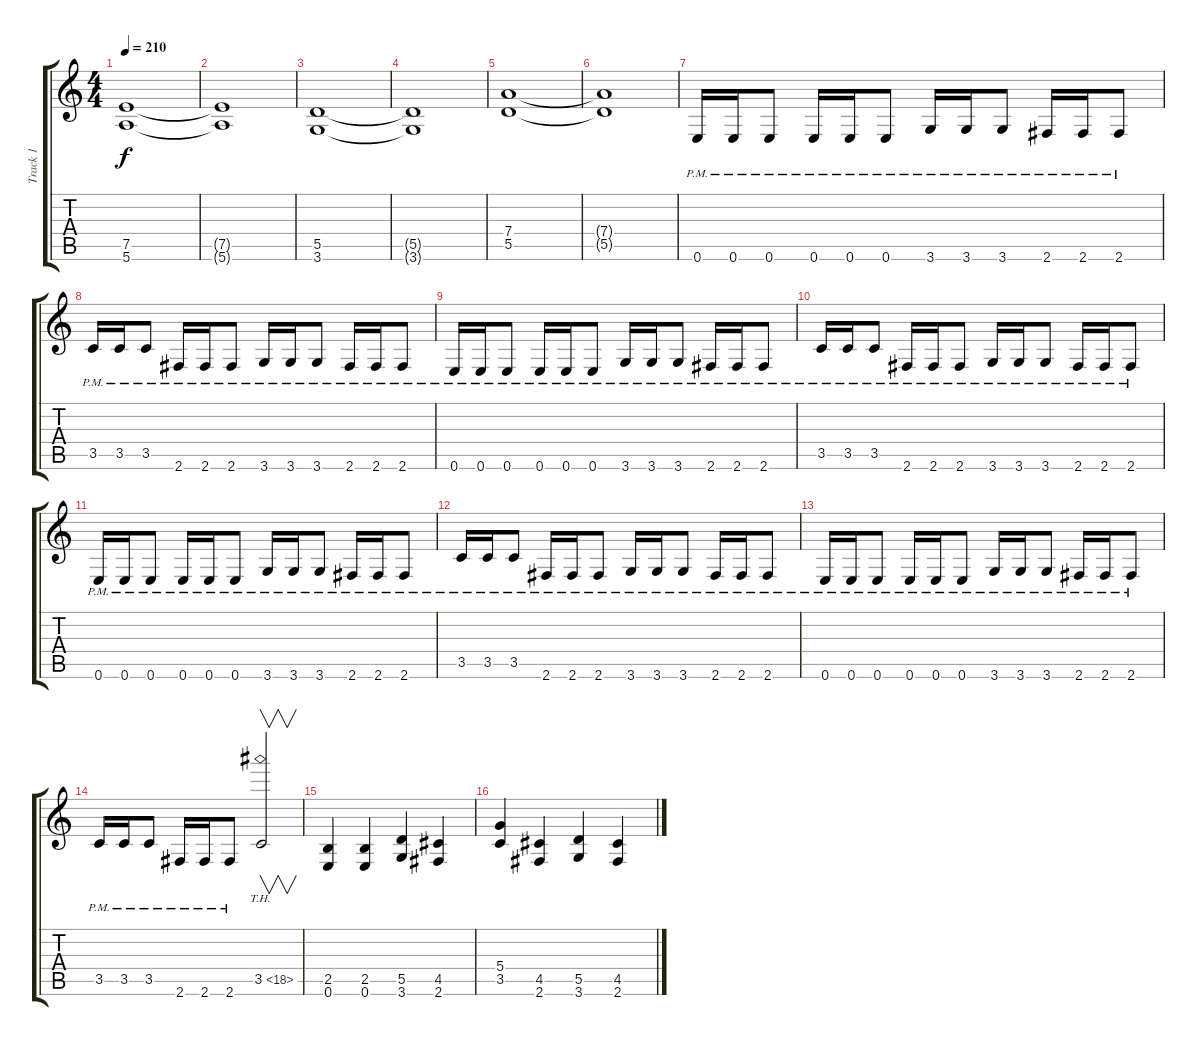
\track ("Track 1" "Track 1") {instrument overdrivenguitar}
\staff {score tabs}
\tuning (E4 B3 G3 D3 A2 E2) {hide}
\ts (4 4)
\tempo 210
\clef g2
\ks c
(7.5 5.6).1{dy f} |
(7.5{t} 5.6{t}).1 |
(5.5 3.6).1 |
(5.5{t} 3.6{t}).1 |
(7.4 5.5).1 |
(7.4{t} 5.5{t}).1 |
0.6{pm}.16 0.6{pm}.16 0.6{pm}.8 0.6{pm}.16 0.6{pm}.16 0.6{pm}.8 3.6{pm}.16 3.6{pm}.16 3.6{pm}.8 2.6{pm}.16 2.6{pm}.16 2.6{pm}.8 |
3.5{pm}.16 3.5{pm}.16 3.5{pm}.8 2.6{pm}.16 2.6{pm}.16 2.6{pm}.8 3.6{pm}.16 3.6{pm}.16 3.6{pm}.8 2.6{pm}.16 2.6{pm}.16 2.6{pm}.8 |
0.6{pm}.16 0.6{pm}.16 0.6{pm}.8 0.6{pm}.16 0.6{pm}.16 0.6{pm}.8 3.6{pm}.16 3.6{pm}.16 3.6{pm}.8 2.6{pm}.16 2.6{pm}.16 2.6{pm}.8 |
3.5{pm}.16 3.5{pm}.16 3.5{pm}.8 2.6{pm}.16 2.6{pm}.16 2.6{pm}.8 3.6{pm}.16 3.6{pm}.16 3.6{pm}.8 2.6{pm}.16 2.6{pm}.16 2.6{pm}.8 |
0.6{pm}.16 0.6{pm}.16 0.6{pm}.8 0.6{pm}.16 0.6{pm}.16 0.6{pm}.8 3.6{pm}.16 3.6{pm}.16 3.6{pm}.8 2.6{pm}.16 2.6{pm}.16 2.6{pm}.8 |
3.5{pm}.16 3.5{pm}.16 3.5{pm}.8 2.6{pm}.16 2.6{pm}.16 2.6{pm}.8 3.6{pm}.16 3.6{pm}.16 3.6{pm}.8 2.6{pm}.16 2.6{pm}.16 2.6{pm}.8 |
0.6{pm}.16 0.6{pm}.16 0.6{pm}.8 0.6{pm}.16 0.6{pm}.16 0.6{pm}.8 3.6{pm}.16 3.6{pm}.16 3.6{pm}.8 2.6{pm}.16 2.6{pm}.16 2.6{pm}.8 |
3.5{pm}.16 3.5{pm}.16 3.5{pm}.8 2.6{pm}.16 2.6{pm}.16 2.6{pm}.8 3.5{th 15}.2{v} |
(2.5 0.6).4 (2.5 0.6).4 (5.5 3.6).4 (4.5 2.6).4 |
(5.4 3.5).4 (4.5 2.6).4 (5.5 3.6).4 (4.5 2.6).4
